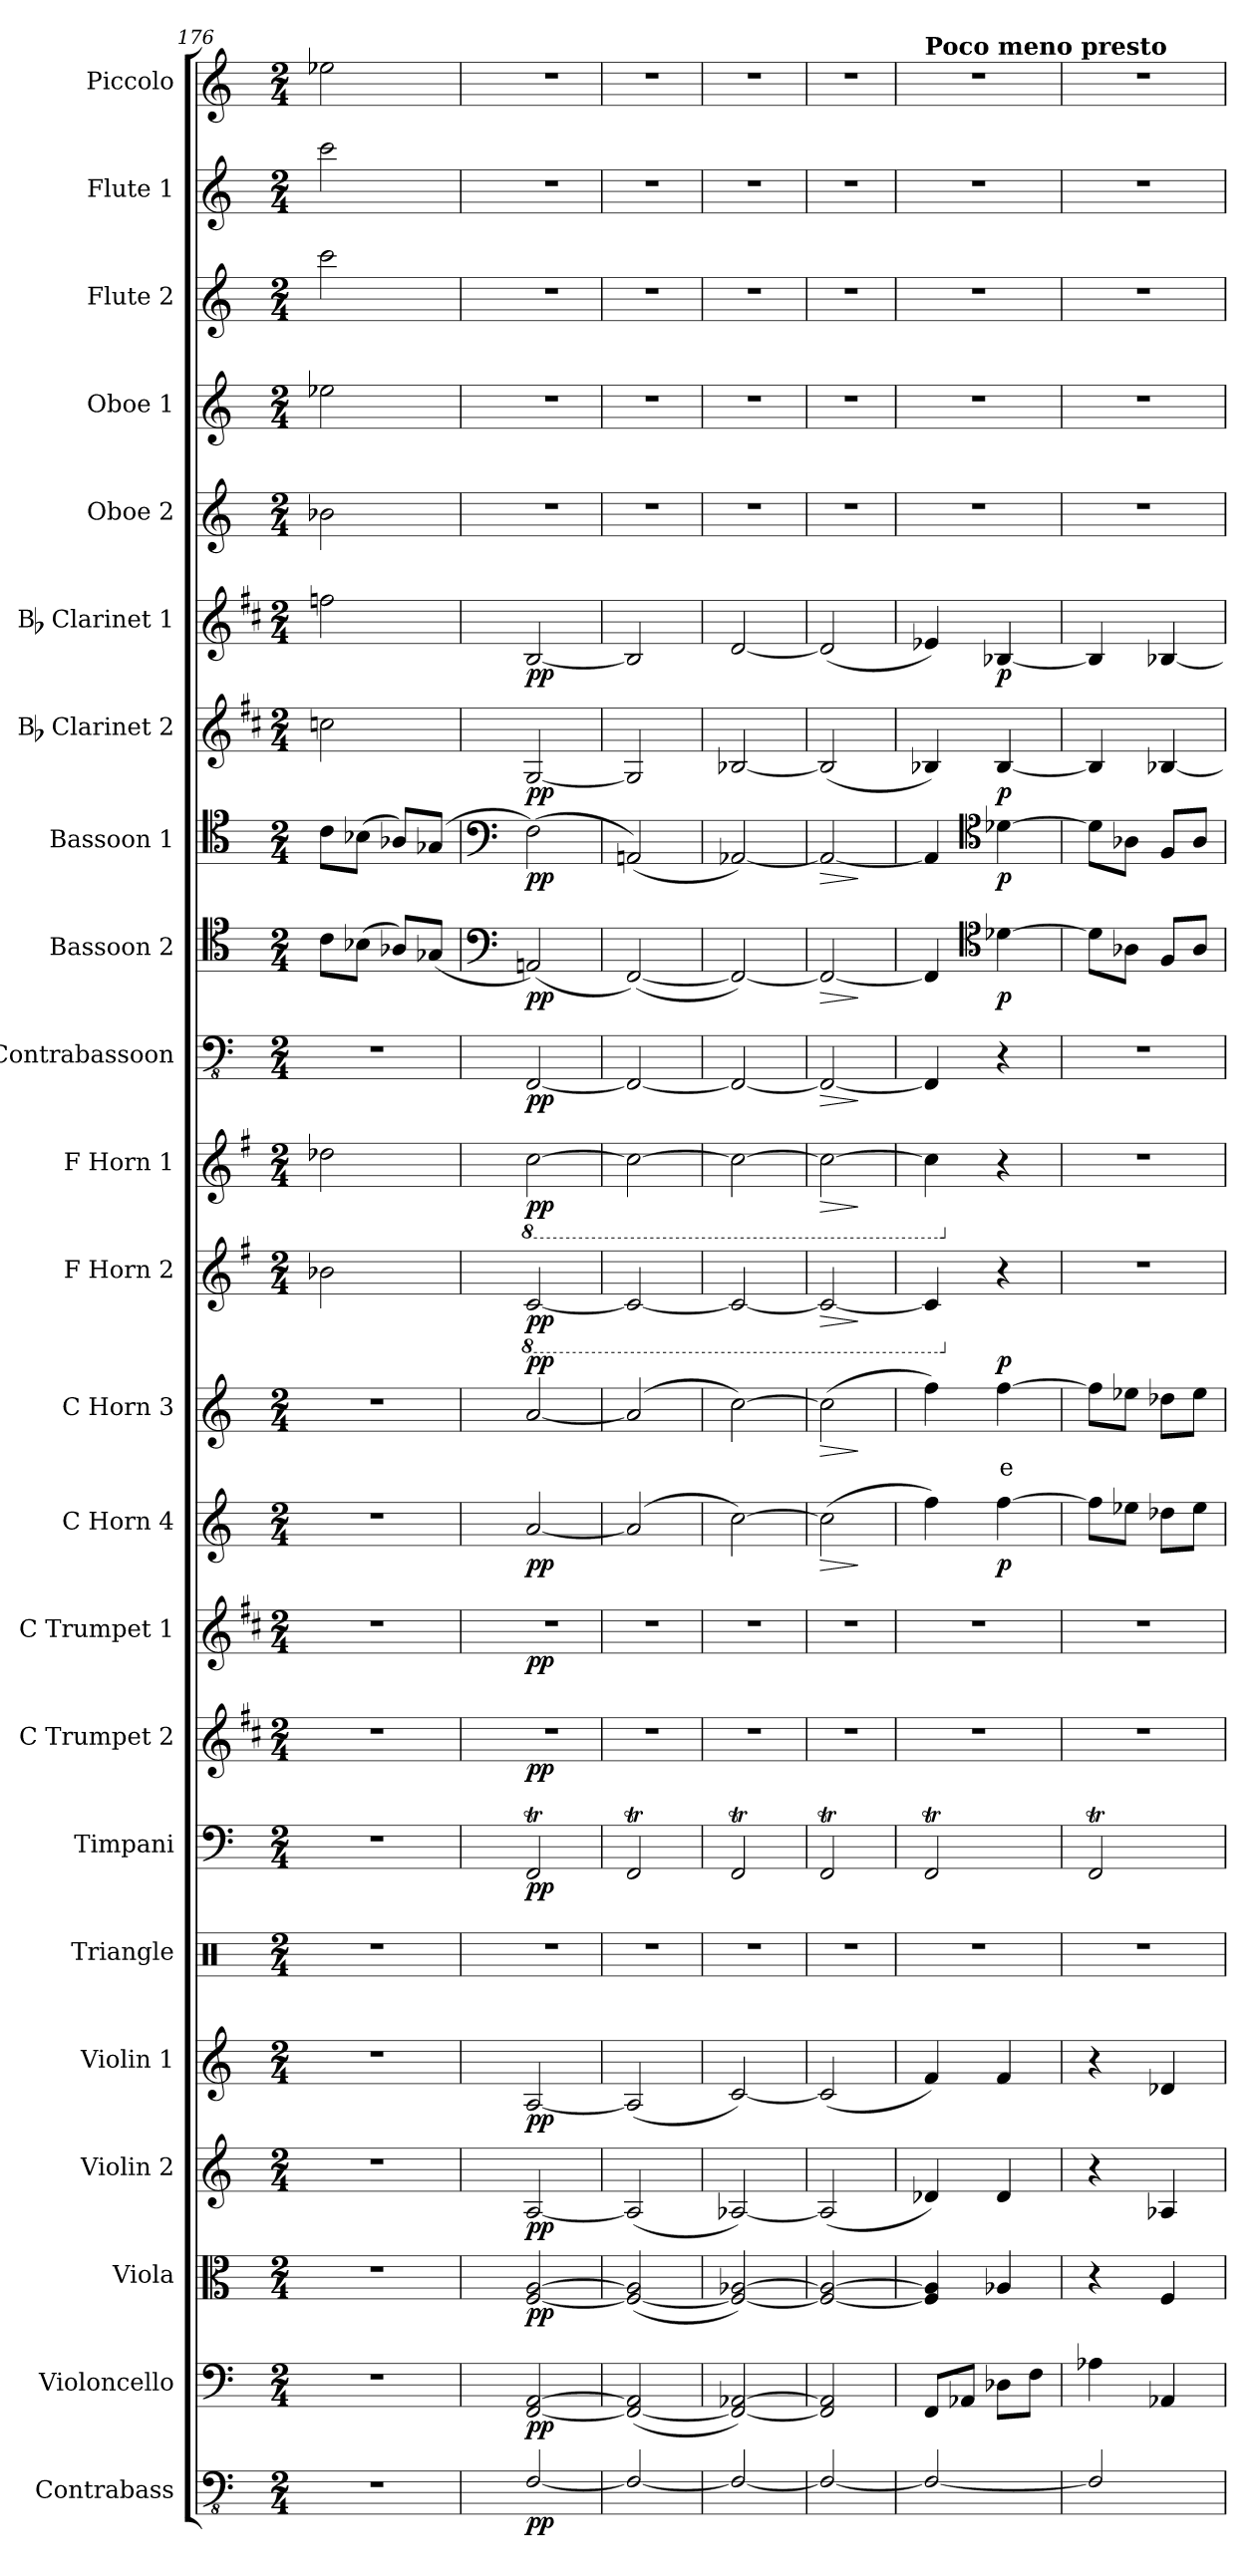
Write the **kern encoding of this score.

**kern	**dynam	**kern	**dynam	**kern	**dynam	**kern	**dynam	**kern	**dynam	**kern	**kern	**dynam	**kern	**dynam	**kern	**dynam	**kern	**dynam	**kern	**text	**dynam	**kern	**dynam	**kern	**dynam	**kern	**dynam	**kern	**dynam	**kern	**dynam	**kern	**dynam	**kern	**dynam	**kern	**kern	**kern	**kern	**kern
*part23	*part23	*part22	*part22	*part21	*part21	*part20	*part20	*part19	*part19	*part18	*part17	*part17	*part16	*part16	*part15	*part15	*part14	*part14	*part13	*part13	*part13	*part12	*part12	*part11	*part11	*part10	*part10	*part9	*part9	*part8	*part8	*part7	*part7	*part6	*part6	*part5	*part4	*part3	*part2	*part1
*staff23	*staff23	*staff22	*staff22	*staff21	*staff21	*staff20	*staff20	*staff19	*staff19	*staff18	*staff17	*staff17	*staff16	*staff16	*staff15	*staff15	*staff14	*staff14	*staff13	*staff13	*staff13	*staff12	*staff12	*staff11	*staff11	*staff10	*staff10	*staff9	*staff9	*staff8	*staff8	*staff7	*staff7	*staff6	*staff6	*staff5	*staff4	*staff3	*staff2	*staff1
*I"Contrabass	*	*I"Violoncello	*	*I"Viola	*	*I"Violin 2	*	*I"Violin 1	*	*I"Triangle	*I"Timpani	*	*I"C Trumpet 2	*	*I"C Trumpet 1	*	*I"C Horn 4	*	*I"C Horn 3	*	*	*I"F Horn 2	*	*I"F Horn 1	*	*I"Contrabassoon	*	*I"Bassoon 2	*	*I"Bassoon 1	*	*I"Bb Clarinet 2	*	*I"Bb Clarinet 1	*	*I"Oboe 2	*I"Oboe 1	*I"Flute 2	*I"Flute 1	*I"Piccolo
*I'Cb	*	*I'Vc	*	*I'Vla	*	*I'Vln 2	*	*I'Vln 1	*	*I'Tri	*I'Timp	*	*I'Tpt 2	*	*I'Tpt 1	*	*I'Hn 4	*	*I'Hn 3	*	*	*I'Hn 2	*	*I'Hn 1	*	*I'C Bsn	*	*I'Bsn 2	*	*I'Bsn 1	*	*I'Cl 2	*	*I'Cl 1	*	*I'Ob 2	*I'Ob 1	*I'Fl 2	*I'Fl 1	*I'Picc
!!LO:PB:g=z
*clefFv4	*	*clefF4	*	*clefC3	*	*clefG2	*	*clefG2	*	*clefX	*clefF4	*	*clefG2	*	*clefG2	*	*clefG2	*	*clefG2	*	*	*clefG2	*	*clefG2	*	*clefFv4	*	*clefC4	*	*clefC4	*	*clefG2	*	*clefG2	*	*clefG2	*clefG2	*clefG2	*clefG2	*clefG2
*ITrd7c12	*	*	*	*	*	*	*	*	*	*	*	*	*ITrd1c2	*	*ITrd1c2	*	*ITrd7c12	*	*ITrd7c12	*	*	*ITrd4c7	*	*ITrd4c7	*	*	*	*	*	*	*	*ITrd1c2	*	*ITrd1c2	*	*	*	*	*	*ITrd-7c-12
*k[]	*	*k[]	*	*k[]	*	*k[]	*	*k[]	*	*k[]	*k[]	*	*k[]	*	*k[]	*	*k[]	*	*k[]	*	*	*k[]	*	*k[]	*	*k[]	*	*k[]	*	*k[]	*	*k[]	*	*k[]	*	*k[]	*k[]	*k[]	*k[]	*k[]
*M2/4	*	*M2/4	*	*M2/4	*	*M2/4	*	*M2/4	*	*M2/4	*M2/4	*	*M2/4	*	*M2/4	*	*M2/4	*	*M2/4	*	*	*M2/4	*	*M2/4	*	*M2/4	*	*M2/4	*	*M2/4	*	*M2/4	*	*M2/4	*	*M2/4	*M2/4	*M2/4	*M2/4	*M2/4
=176	=176	=176	=176	=176	=176	=176	=176	=176	=176	=176	=176	=176	=176	=176	=176	=176	=176	=176	=176	=176	=176	=176	=176	=176	=176	=176	=176	=176	=176	=176	=176	=176	=176	=176	=176	=176	=176	=176	=176	=176
2r	.	2r	.	2r	.	2r	.	2r	.	2r	2r	.	2r	.	2r	.	2r	.	2r	.	.	2e-X\	.	2g-X\	.	2r	.	8c\L	.	8c\L	.	2b-X\	.	2ee-X\	.	2b-X\	2ee-X\	2ccc\	2ccc\	2eee-X\
.	.	.	.	.	.	.	.	.	.	.	.	.	.	.	.	.	.	.	.	.	.	.	.	.	.	.	.	(8B-X\J	.	(8B-X\J	.	.	.	.	.	.	.	.	.	.
.	.	.	.	.	.	.	.	.	.	.	.	.	.	.	.	.	.	.	.	.	.	.	.	.	.	.	.	8A-X/L)	.	8A-X/L)	.	.	.	.	.	.	.	.	.	.
.	.	.	.	.	.	.	.	.	.	.	.	.	.	.	.	.	.	.	.	.	.	.	.	.	.	.	.	(8G-X/J	.	(8G-X/J	.	.	.	.	.	.	.	.	.	.
=177	=177	=177	=177	=177	=177	=177	=177	=177	=177	=177	=177	=177	=177	=177	=177	=177	=177	=177	=177	=177	=177	=177	=177	=177	=177	=177	=177	=177	=177	=177	=177	=177	=177	=177	=177	=177	=177	=177	=177	=177
*	*	*	*	*	*	*	*	*	*	*	*	*	*	*	*	*	*	*	*	*	*	*	*	*	*	*	*	*clefF4	*	*clefF4	*	*	*	*	*	*	*	*	*	*
*	*	*	*	*	*	*	*	*	*	*	*	*	*	*	*	*	*	*	*	*	*	*8ba	*	*	*	*	*	*	*	*	*	*	*	*	*	*	*	*	*	*
*	*	*	*	*	*	*	*	*	*	*	*	*	*	*	*	*	*	*	*	*	*	*	*	*8ba	*	*	*	*	*	*	*	*	*	*	*	*	*	*	*	*
!	!LO:DY:b	!	!LO:DY:b	!	!LO:DY:b	!	!LO:DY:b	!	!LO:DY:b	!	!	!LO:DY:b	!	!LO:DY:b	!	!LO:DY:b	!	!LO:DY:b	!	!	!LO:DY:b	!	!LO:DY:b	!	!LO:DY:b	!	!LO:DY:b	!	!LO:DY:b	!	!LO:DY:b	!	!LO:DY:b	!	!LO:DY:b	!	!	!	!	!
[2FFF/	pp	[2FF/ [2AA/	pp	[2F/ [2A/	pp	[2A/	pp	[2A/	pp	2r	2FFT/	pp	2r	pp	2r	pp	[2A/	pp	[2A/	.	pp	[2FF/	pp	[2F\	pp	[2FFF/	pp	(2AAn/)	pp	(2F\)	pp	[2F/	pp	[2A/	pp	2r	2r	2r	2r	2r
=178	=178	=178	=178	=178	=178	=178	=178	=178	=178	=178	=178	=178	=178	=178	=178	=178	=178	=178	=178	=178	=178	=178	=178	=178	=178	=178	=178	=178	=178	=178	=178	=178	=178	=178	=178	=178	=178	=178	=178	=178
2FFF/_	.	(2FF/_ 2AA/]	.	(2F/_ 2A/]	.	(2A/]	.	(2A/]	.	2r	2FFT/	.	2r	.	2r	.	(2A/]	.	(2A/]	.	.	2FF/_	.	2F\_	.	2FFF/_	.	([2FF/)	.	(2AAn/)	.	2F/]	.	2A/]	.	2r	2r	2r	2r	2r
=179	=179	=179	=179	=179	=179	=179	=179	=179	=179	=179	=179	=179	=179	=179	=179	=179	=179	=179	=179	=179	=179	=179	=179	=179	=179	=179	=179	=179	=179	=179	=179	=179	=179	=179	=179	=179	=179	=179	=179	=179
2FFF/_	.	2FF/_ [2AA-X/)	.	2F/_ [2A-X/)	.	[2A-X/)	.	[2c/)	.	2r	2FFT/	.	2r	.	2r	.	[2c\)	.	[2c\)	.	.	2FF/_	.	2F\_	.	2FFF/_	.	2FF/_)	.	[2AA-X/)	.	[2A-X/	.	[2c/	.	2r	2r	2r	2r	2r
=180	=180	=180	=180	=180	=180	=180	=180	=180	=180	=180	=180	=180	=180	=180	=180	=180	=180	=180	=180	=180	=180	=180	=180	=180	=180	=180	=180	=180	=180	=180	=180	=180	=180	=180	=180	=180	=180	=180	=180	=180
!	!	!	!	!	!	!	!	!	!	!	!	!	!	!	!	!	!	!LO:HP:b	!	!	!LO:HP:b	!	!LO:HP:b	!	!LO:HP:b	!	!LO:HP:b	!	!LO:HP:b	!	!LO:HP:b	!	!	!	!	!	!	!	!	!
2FFF/_	.	2FF/] 2AA-/]	.	2F/_ 2A-/_	.	(2A-/]	.	(2c/]	.	2r	2FFT/	.	2r	.	2r	.	(2c\]	>	(2c\]	.	>	2FF/_	>	2F\_	>	2FFF/_	>	2FF/_	>	2AA-/_	>	(2A-/]	.	(2c/]	.	2r	2r	2r	2r	2r
.	.	.	.	.	.	.	.	.	.	.	.	.	.	.	.	.	.	]	.	.	]	.	]	.	]	.	]	.	]	.	]	.	.	.	.	.	.	.	.	.
=181	=181	=181	=181	=181	=181	=181	=181	=181	=181	=181	=181	=181	=181	=181	=181	=181	=181	=181	=181	=181	=181	=181	=181	=181	=181	=181	=181	=181	=181	=181	=181	=181	=181	=181	=181	=181	=181	=181	=181	=181
!	!	!	!	!	!	!	!	!	!	!	!	!	!	!	!	!	!	!	!	!	!	!	!	!	!	!	!	!	!	!	!	!	!	!	!	!	!	!	!	!LO:TX:a:B:t=Poco meno presto
2FFF/_	.	8FF/L	.	4F/] 4A-/]	.	4d-X/)	.	4f/)	.	2r	2FFT/	.	2r	.	2r	.	4f\)	.	4f\)	.	.	4FF/]	.	4F\]	.	4FFF/]	.	4FF/]	.	4AA-/]	.	4A-X/)	.	4d-X/)	.	2r	2r	2r	2r	2r
.	.	8AA-X/J	.	.	.	.	.	.	.	.	.	.	.	.	.	.	.	.	.	.	.	.	.	.	.	.	.	.	.	.	.	.	.	.	.	.	.	.	.	.
*	*	*	*	*	*	*	*	*	*	*	*	*	*	*	*	*	*	*	*	*	*	*	*	*	*	*	*	*clefC4	*	*clefC4	*	*	*	*	*	*	*	*	*	*
!	!	!	!	!	!	!	!	!	!	!	!	!	!	!	!	!	!	!	!	!LO:LY:b:color=#FF0000	!	!	!	!	!	!	!	!	!	!	!	!	!	!	!	!	!	!	!	!
*	*	*	*	*	*	*	*	*	*	*	*	*	*	*	*	*	*	*	*	*	*	*X8ba	*	*	*	*	*	*	*	*	*	*	*	*	*	*	*	*	*	*
*	*	*	*	*	*	*	*	*	*	*	*	*	*	*	*	*	*	*	*	*	*	*	*	*X8ba	*	*	*	*	*	*	*	*	*	*	*	*	*	*	*	*
!	!	!	!	!	!	!	!	!	!	!	!	!	!	!	!	!	!	!LO:DY:b	!	!	!LO:DY:b	!	!	!	!	!	!	!	!LO:DY:b	!	!LO:DY:b	!	!LO:DY:b	!	!LO:DY:b	!	!	!	!	!
.	.	8D-X\L	.	4A-X/	.	4d-/	.	4f/	.	.	.	.	.	.	.	.	[4f\	p	[4f\	e	p	4r	.	4r	.	4r	.	[4d-X\	p	[4d-X\	p	[4A-/	p	[4A-X/	p	.	.	.	.	.
.	.	8F\J	.	.	.	.	.	.	.	.	.	.	.	.	.	.	.	.	.	.	.	.	.	.	.	.	.	.	.	.	.	.	.	.	.	.	.	.	.	.
=182	=182	=182	=182	=182	=182	=182	=182	=182	=182	=182	=182	=182	=182	=182	=182	=182	=182	=182	=182	=182	=182	=182	=182	=182	=182	=182	=182	=182	=182	=182	=182	=182	=182	=182	=182	=182	=182	=182	=182	=182
2FFF/]	.	4A-X\	.	4r	.	4r	.	4r	.	2r	2FFT/	.	2r	.	2r	.	8f\L]	.	8f\L]	.	.	2r	.	2r	.	2r	.	8d-\L]	.	8d-\L]	.	4A-/]	.	4A-/]	.	2r	2r	2r	2r	2r
.	.	.	.	.	.	.	.	.	.	.	.	.	.	.	.	.	8e-X\J	.	8e-X\J	.	.	.	.	.	.	.	.	8A-X\J	.	8A-X\J	.	.	.	.	.	.	.	.	.	.
.	.	4AA-X/	.	4F/	.	4A-X/	.	4d-X/	.	.	.	.	.	.	.	.	8d-X\L	.	8d-X\L	.	.	.	.	.	.	.	.	8F/L	.	8F/L	.	[4A-X/	.	[4A-X/	.	.	.	.	.	.
.	.	.	.	.	.	.	.	.	.	.	.	.	.	.	.	.	8e-\J	.	8e-\J	.	.	.	.	.	.	.	.	8A-/J	.	8A-/J	.	.	.	.	.	.	.	.	.	.
=	=	=	=	=	=	=	=	=	=	=	=	=	=	=	=	=	=	=	=	=	=	=	=	=	=	=	=	=	=	=	=	=	=	=	=	=	=	=	=	=
*-	*-	*-	*-	*-	*-	*-	*-	*-	*-	*-	*-	*-	*-	*-	*-	*-	*-	*-	*-	*-	*-	*-	*-	*-	*-	*-	*-	*-	*-	*-	*-	*-	*-	*-	*-	*-	*-	*-	*-	*-
